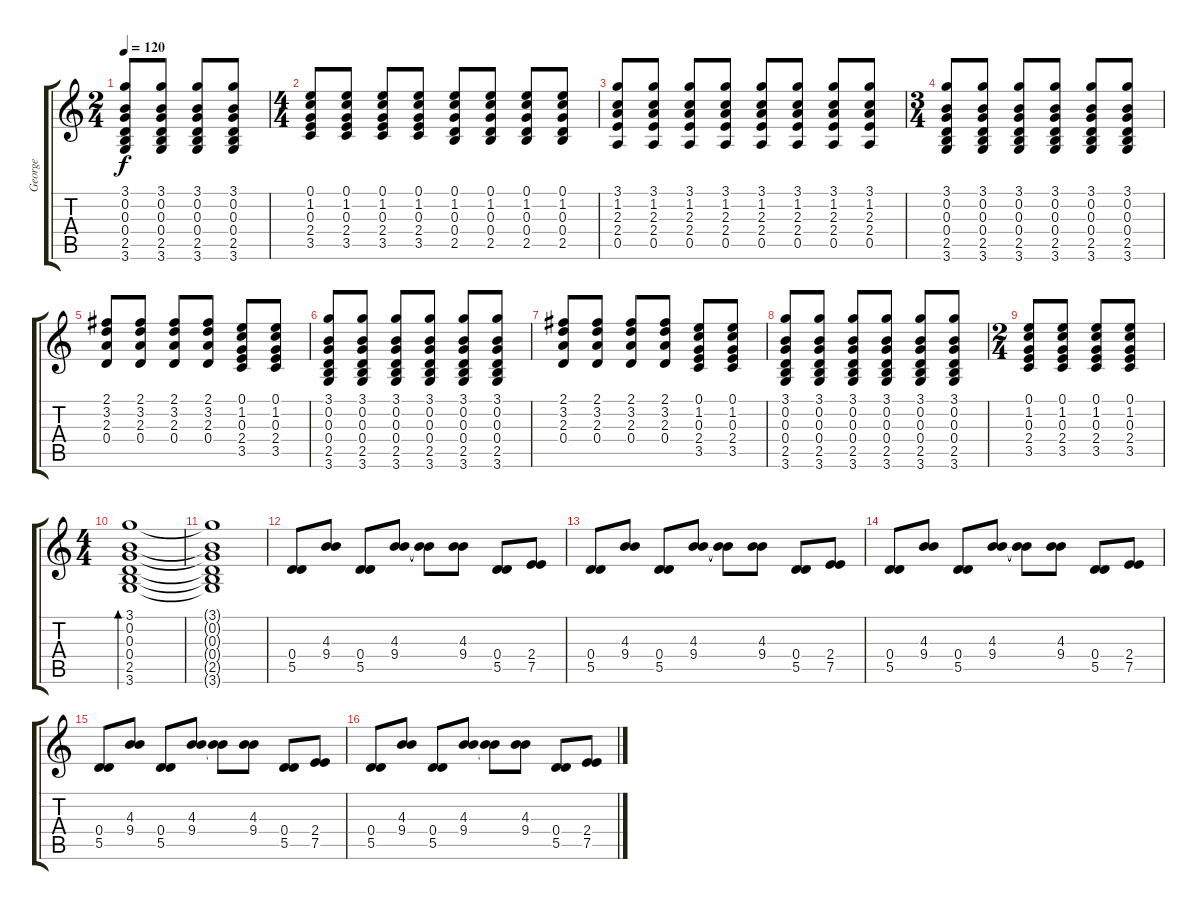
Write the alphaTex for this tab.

\track ("George" "George") {instrument acousticguitarsteel}
\staff {score tabs}
\tuning (E4 B3 G3 D3 A2 E2) {hide}
\ts (2 4)
\tempo 120
\clef g2
\ks c
(3.1 0.2 0.3 0.4 2.5 3.6).8{dy f} (3.1 0.2 0.3 0.4 2.5 3.6).8 (3.1 0.2 0.3 0.4 2.5 3.6).8 (3.1 0.2 0.3 0.4 2.5 3.6).8 |
\ts (4 4)
(0.1 1.2 0.3 2.4 3.5).8 (0.1 1.2 0.3 2.4 3.5).8 (0.1 1.2 0.3 2.4 3.5).8 (0.1 1.2 0.3 2.4 3.5).8 (0.1 1.2 0.3 0.4 2.5).8 (0.1 1.2 0.3 0.4 2.5).8 (0.1 1.2 0.3 0.4 2.5).8 (0.1 1.2 0.3 0.4 2.5).8 |
(3.1 1.2 2.3 2.4 0.5).8 (3.1 1.2 2.3 2.4 0.5).8 (3.1 1.2 2.3 2.4 0.5).8 (3.1 1.2 2.3 2.4 0.5).8 (3.1 1.2 2.3 2.4 0.5).8 (3.1 1.2 2.3 2.4 0.5).8 (3.1 1.2 2.3 2.4 0.5).8 (3.1 1.2 2.3 2.4 0.5).8 |
\ts (3 4)
(3.1 0.2 0.3 0.4 2.5 3.6).8 (3.1 0.2 0.3 0.4 2.5 3.6).8 (3.1 0.2 0.3 0.4 2.5 3.6).8 (3.1 0.2 0.3 0.4 2.5 3.6).8 (3.1 0.2 0.3 0.4 2.5 3.6).8 (3.1 0.2 0.3 0.4 2.5 3.6).8 |
(2.1 3.2 2.3 0.4).8 (2.1 3.2 2.3 0.4).8 (2.1 3.2 2.3 0.4).8 (2.1 3.2 2.3 0.4).8 (0.1 1.2 0.3 2.4 3.5).8 (0.1 1.2 0.3 2.4 3.5).8 |
(3.1 0.2 0.3 0.4 2.5 3.6).8 (3.1 0.2 0.3 0.4 2.5 3.6).8 (3.1 0.2 0.3 0.4 2.5 3.6).8 (3.1 0.2 0.3 0.4 2.5 3.6).8 (3.1 0.2 0.3 0.4 2.5 3.6).8 (3.1 0.2 0.3 0.4 2.5 3.6).8 |
(2.1 3.2 2.3 0.4).8 (2.1 3.2 2.3 0.4).8 (2.1 3.2 2.3 0.4).8 (2.1 3.2 2.3 0.4).8 (0.1 1.2 0.3 2.4 3.5).8 (0.1 1.2 0.3 2.4 3.5).8 |
(3.1 0.2 0.3 0.4 2.5 3.6).8 (3.1 0.2 0.3 0.4 2.5 3.6).8 (3.1 0.2 0.3 0.4 2.5 3.6).8 (3.1 0.2 0.3 0.4 2.5 3.6).8 (3.1 0.2 0.3 0.4 2.5 3.6).8 (3.1 0.2 0.3 0.4 2.5 3.6).8 |
\ts (2 4)
(0.1 1.2 0.3 2.4 3.5).8 (0.1 1.2 0.3 2.4 3.5).8 (0.1 1.2 0.3 2.4 3.5).8 (0.1 1.2 0.3 2.4 3.5).8 |
\ts (4 4)
(3.1 0.2 0.3 0.4 2.5 3.6).1{bd 120} |
(3.1{t} 0.2{t} 0.3{t} 0.4{t} 2.5{t} 3.6{t}).1 |
(0.4 5.5).8{volume 14} (4.3 9.4).8 (0.4 5.5).8 (4.3 9.4).8 (4.3{t} 9.4{t}).8 (4.3 9.4).8 (0.4 5.5).8 (2.4 7.5).8 |
(0.4 5.5).8 (4.3 9.4).8 (0.4 5.5).8 (4.3 9.4).8 (4.3{t} 9.4{t}).8 (4.3 9.4).8 (0.4 5.5).8 (2.4 7.5).8 |
(0.4 5.5).8 (4.3 9.4).8 (0.4 5.5).8 (4.3 9.4).8 (4.3{t} 9.4{t}).8 (4.3 9.4).8 (0.4 5.5).8 (2.4 7.5).8 |
(0.4 5.5).8 (4.3 9.4).8 (0.4 5.5).8 (4.3 9.4).8 (4.3{t} 9.4{t}).8 (4.3 9.4).8 (0.4 5.5).8 (2.4 7.5).8 |
(0.4 5.5).8 (4.3 9.4).8 (0.4 5.5).8 (4.3 9.4).8 (4.3{t} 9.4{t}).8 (4.3 9.4).8 (0.4 5.5).8 (2.4 7.5).8
